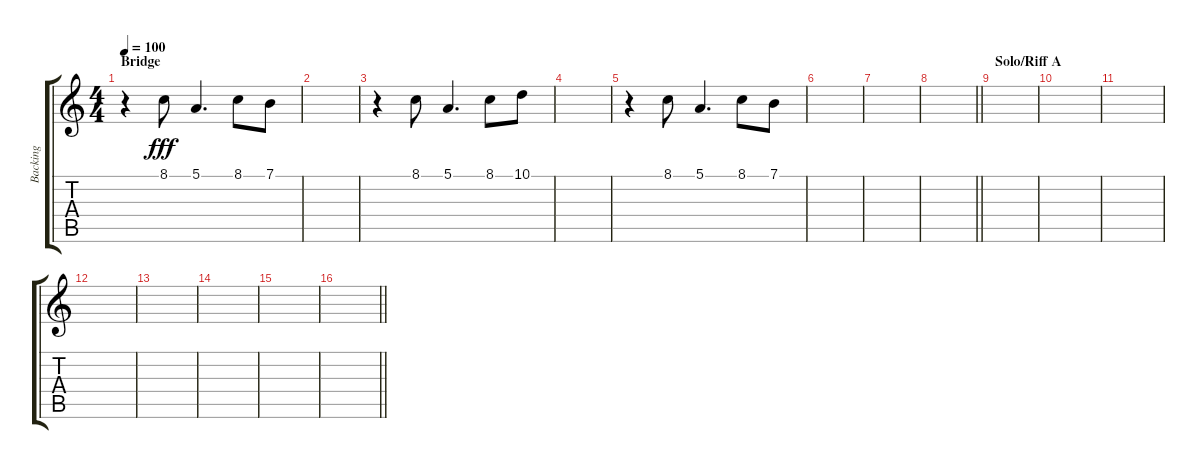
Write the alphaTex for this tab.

\track ("Backing" "Backing") {instrument choiraahs}
\staff {score tabs}
\tuning (E4 B3 G3 D3 A2 D2) {hide}
\ts (4 4)
\section ("" "Bridge")
\tempo 100
\clef g2
\ks c
r.4{dy mf} 8.1.8{dy fff} 5.1.4{d} 8.1.8 7.1.8 |
|
r.4 8.1.8 5.1.4{d} 8.1.8 10.1.8 |
|
r.4 8.1.8 5.1.4{d} 8.1.8 7.1.8 |
|
|
\barLineRight lightlight
|
\section ("" "Solo/Riff A")
|
|
|
|
|
|
|
\barLineRight lightlight
